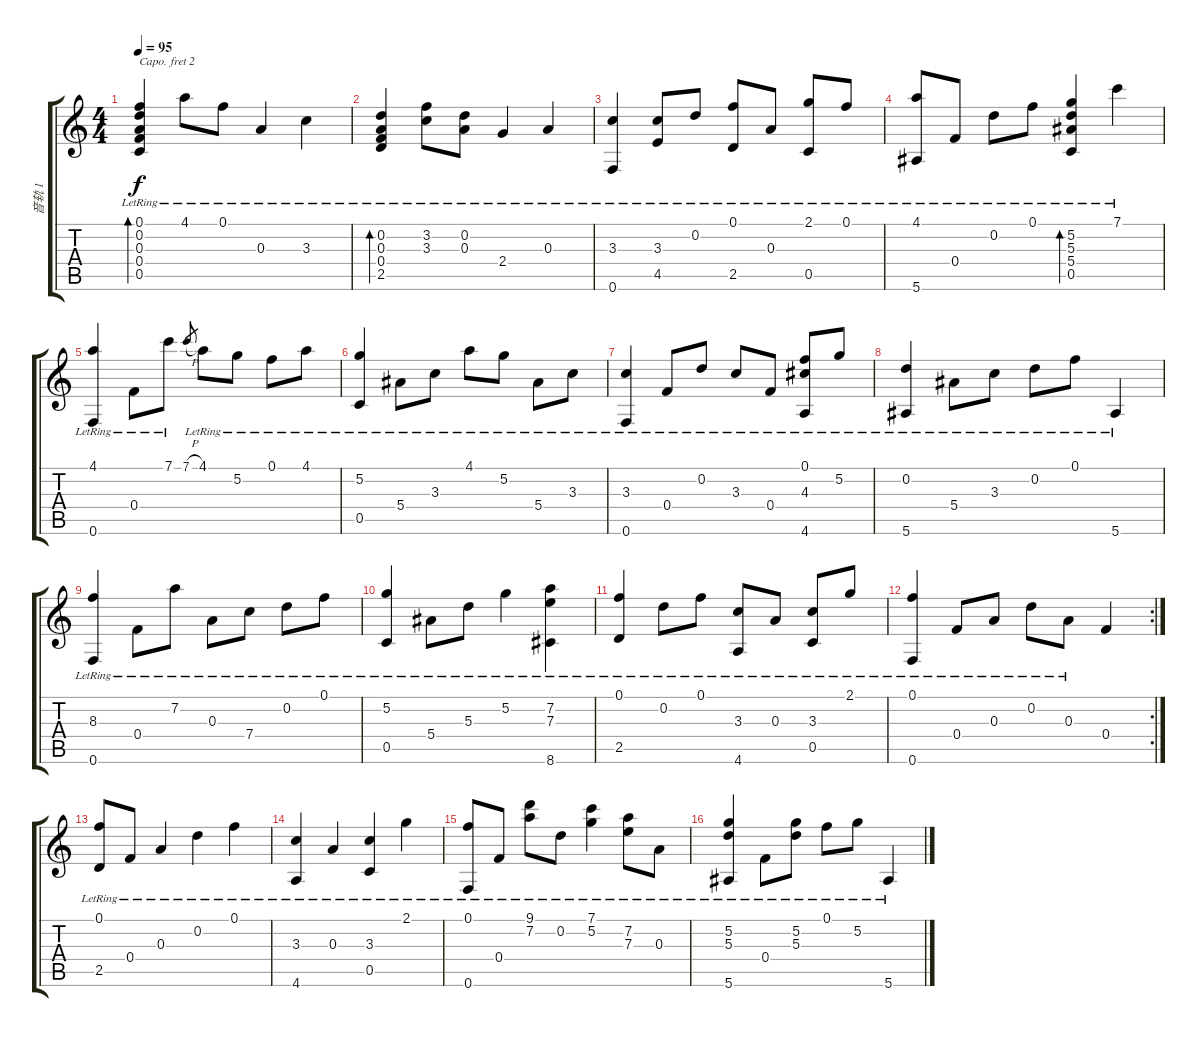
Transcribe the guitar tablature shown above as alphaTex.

\track ("音轨 1" "音轨 1") {instrument acousticguitarsteel}
\staff {score tabs}
\capo 2
\tuning (Eb4 C4 G3 Eb3 Bb2 Eb2) {hide}
\ts (4 4)
\tempo 95
\clef g2
\ks c
(0.1{lr} 0.2{lr} 0.3{lr} 0.4{lr} 0.5{lr}).4{bd 480 dy f} 4.1{lr}.8 0.1{lr}.8 0.3{lr}.4 3.3{lr}.4 |
(0.2{lr} 0.3{lr} 0.4{lr} 2.5{lr}).4{bd 480} (3.2{lr} 3.3{lr}).8 (0.2{lr} 0.3{lr}).8 2.4{lr}.4 0.3{lr}.4 |
(3.3{lr} 0.6{lr}).4 (3.3{lr} 4.5{lr}).8 0.2{lr}.8 (0.1{lr} 2.5{lr}).8 0.3{lr}.8 (2.1{lr} 0.5{lr}).8 0.1{lr}.8 |
(4.1{lr} 5.6{lr}).8 0.4{lr}.8 0.2{lr}.8 0.1{lr}.8 (5.2{lr} 5.3{lr} 5.4{lr} 0.5{lr}).4{bd 480} 7.1{lr}.4 |
(4.1{lr} 0.6{lr}).4 0.4{lr}.8 7.1{lr}.8 7.1{h}.8{gr} 4.1{lr}.8 5.2{lr}.8 0.1{lr}.8 4.1{lr}.8 |
(5.2{lr} 0.5{lr}).4 5.4{lr}.8 3.3{lr}.8 4.1{lr}.8 5.2{lr}.8 5.4{lr}.8 3.3{lr}.8 |
(3.3{lr} 0.6{lr}).4 0.4{lr}.8 0.2{lr}.8 3.3{lr}.8 0.4{lr}.8 (0.1{lr} 4.3 4.6{lr}).8 5.2{lr}.8 |
(0.2{lr} 5.6{lr}).4 5.4{lr}.8 3.3{lr}.8 0.2{lr}.8 0.1{lr}.8 5.6{lr}.4 |
(8.3{lr} 0.6{lr}).4 0.4{lr}.8 7.2{lr}.8 0.3{lr}.8 7.4{lr}.8 0.2{lr}.8 0.1{lr}.8 |
(5.2{lr} 0.5{lr}).4 5.4{lr}.8 5.3{lr}.8 5.2{lr}.4 (7.2{lr} 7.3{lr} 8.6{lr}).4 |
(0.1{lr} 2.5{lr}).4 0.2{lr}.8 0.1{lr}.8 (3.3{lr} 4.6{lr}).8 0.3{lr}.8 (3.3{lr} 0.5{lr}).8 2.1{lr}.8 |
\rc 2
(0.1{lr} 0.6{lr}).4 0.4{lr}.8 0.3{lr}.8 0.2{lr}.8 0.3{lr}.8 0.4.4 |
(0.1{lr} 2.5{lr}).8 0.4{lr}.8 0.3{lr}.4 0.2{lr}.4 0.1{lr}.4 |
(3.3{lr} 4.6{lr}).4 0.3{lr}.4 (3.3{lr} 0.5{lr}).4 2.1{lr}.4 |
(0.1 0.6{lr}).8 0.4{lr}.8 (9.1{lr} 7.2{lr}).8 0.2{lr}.8 (7.1{lr} 5.2{lr}).4 (7.2{lr} 7.3{lr}).8 0.3{lr}.8 |
(5.2{lr} 5.3{lr} 5.6{lr}).4 0.4{lr}.8 (5.2{lr} 5.3{lr}).8 0.1{lr}.8 5.2{lr}.8 5.6{lr}.4
